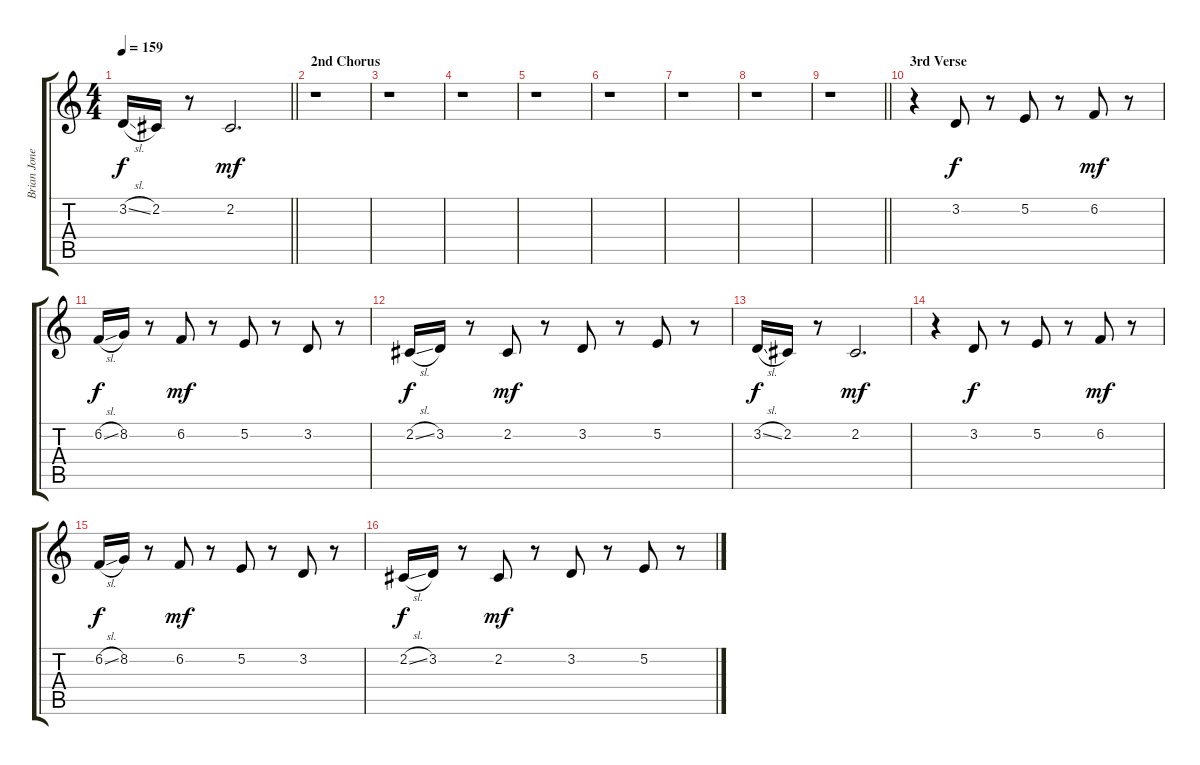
\track ("Brian Jones (Sitar)" "Brian Jone") {instrument sitar}
\staff {score tabs}
\tuning (E4 B3 G3 D3 A2 E2) {hide}
\ts (4 4)
\tempo 159
\clef g2
\barLineRight lightlight
\ks c
3.2{sl}.16{dy f} 2.2.16 r.8 2.2.2{d dy mf} |
\section ("" "2nd Chorus")
r.1 |
r.1 |
r.1 |
r.1 |
r.1 |
r.1 |
r.1 |
\barLineRight lightlight
r.1 |
\section ("" "3rd Verse")
r.4 3.2.8{dy f} r.8 5.2.8 r.8 6.2.8{dy mf} r.8 |
6.2{sl}.16{dy f} 8.2.16 r.8 6.2.8{dy mf} r.8 5.2.8 r.8 3.2.8 r.8 |
2.2{sl}.16{dy f} 3.2.16 r.8 2.2.8{dy mf} r.8 3.2.8 r.8 5.2.8 r.8 |
3.2{sl}.16{dy f} 2.2.16 r.8 2.2.2{d dy mf} |
r.4 3.2.8{dy f} r.8 5.2.8 r.8 6.2.8{dy mf} r.8 |
6.2{sl}.16{dy f} 8.2.16 r.8 6.2.8{dy mf} r.8 5.2.8 r.8 3.2.8 r.8 |
2.2{sl}.16{dy f} 3.2.16 r.8 2.2.8{dy mf} r.8 3.2.8 r.8 5.2.8 r.8
